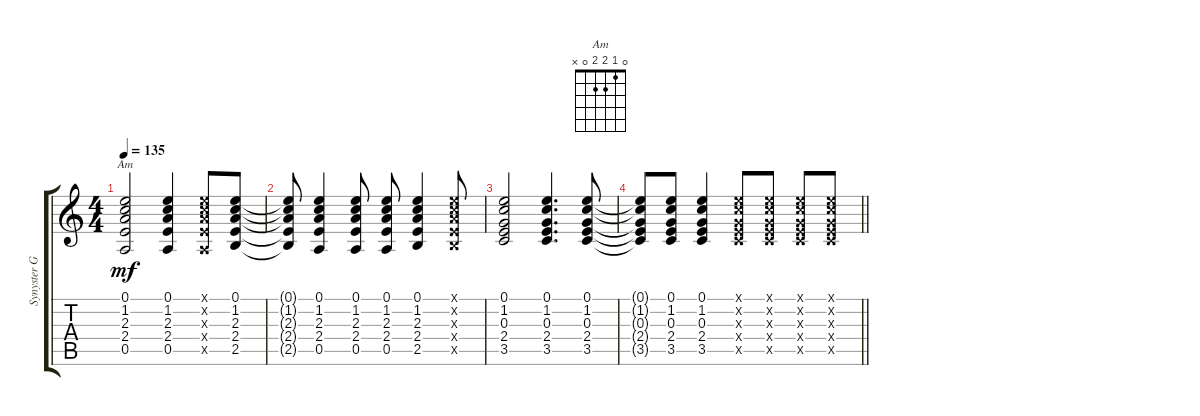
\track ("Synyster Gates (Extra)" "Synyster G") {instrument electricguitarclean}
\staff {score tabs}
\tuning (E4 B3 G3 D3 A2 E2) {hide}
\chord ("Am" 0 1 2 2 0 x)
\ts (4 4)
\tempo 135
\clef g2
\ks c
(0.1 1.2 2.3 2.4 0.5).2{ch "Am" dy mf} (0.1 1.2 2.3 2.4 0.5).4 (0.1{x} 1.2{x} 2.3{x} 2.4{x} 0.5{x}).8 (0.1 1.2 2.3 2.4 2.5).8 |
(0.1{t} 1.2{t} 2.3{t} 2.4{t} 2.5{t}).8 (0.1 1.2 2.3 2.4 0.5).4 (0.1 1.2 2.3 2.4 0.5).8 (0.1 1.2 2.3 2.4 0.5).8 (0.1 1.2 2.3 2.4 2.5).4 (0.1{x} 1.2{x} 2.3{x} 2.4{x} 2.5{x}).8 |
(0.1 1.2 0.3 2.4 3.5).2 (0.1 1.2 0.3 2.4 3.5).4{d} (0.1 1.2 0.3 2.4 3.5).8 |
\barLineRight lightlight
(0.1{t} 1.2{t} 0.3{t} 2.4{t} 3.5{t}).8 (0.1 1.2 0.3 2.4 3.5).8 (0.1 1.2 0.3 2.4 3.5).4 (0.1{x} 1.2{x} 0.3{x} 2.4{x} 3.5{x}).8 (0.1{x} 1.2{x} 0.3{x} 2.4{x} 3.5{x}).8 (0.1{x} 1.2{x} 0.3{x} 2.4{x} 3.5{x}).8 (0.1{x} 1.2{x} 0.3{x} 2.4{x} 3.5{x}).8
